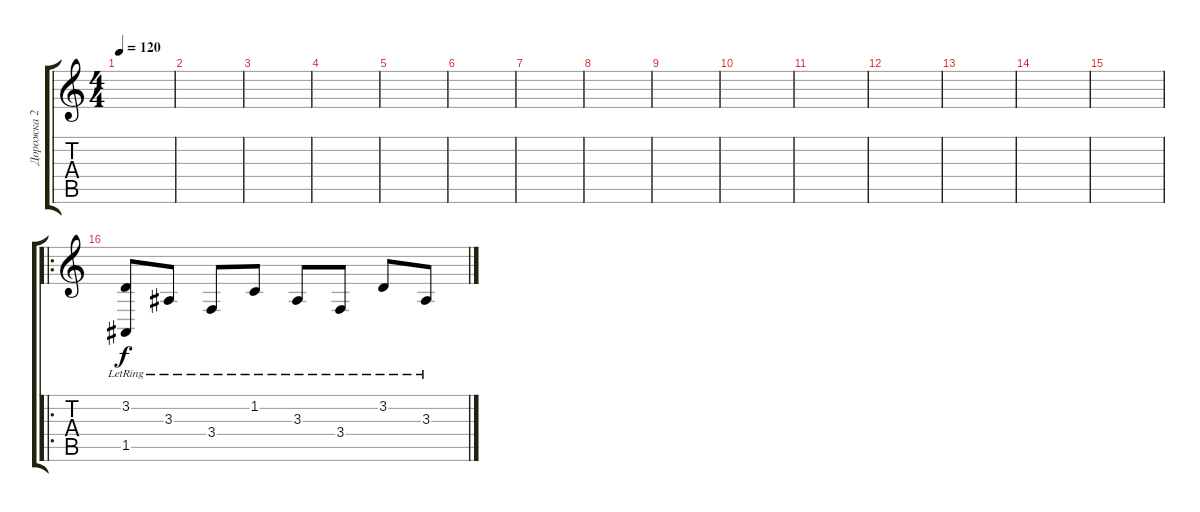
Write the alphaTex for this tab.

\track ("Дорожка 2" "Дорожка 2") {instrument electricgrandpiano}
\staff {score tabs}
\tuning (E4 B3 G3 D3 A2 E2) {hide}
\ts (4 4)
\tempo 120
\clef g2
\ks c
|
|
|
|
|
|
|
|
|
|
|
|
|
|
|
\ro
(3.2{lr} 1.5{lr}).8 3.3{lr}.8 3.4{lr}.8 1.2{lr}.8 3.3{lr}.8 3.4{lr}.8 3.2{lr}.8 3.3{lr}.8
